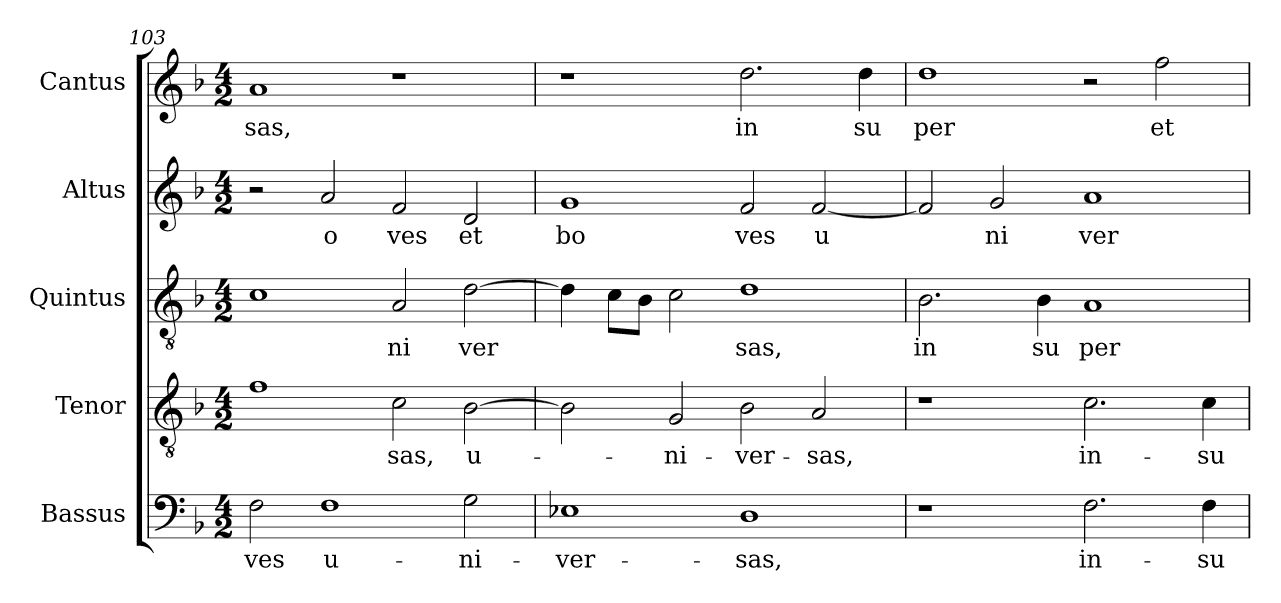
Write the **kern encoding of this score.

**kern	**text	**kern	**text	**kern	**text	**kern	**text	**kern	**text
*part5	*part5	*part4	*part4	*part3	*part3	*part2	*part2	*part1	*part1
*staff5	*staff5	*staff4	*staff4	*staff3	*staff3	*staff2	*staff2	*staff1	*staff1
*I"Bassus	*	*I"Tenor	*	*I"Quintus	*	*I"Altus	*	*I"Cantus	*
*I'Bassus	*	*I'Tenor	*	*I'Quintus	*	*I'Altus	*	*I'Cantus	*
*clefF4	*	*clefGv2	*	*clefGv2	*	*clefG2	*	*clefG2	*
*k[b-]	*	*k[b-]	*	*k[b-]	*	*k[b-]	*	*k[b-]	*
*F:	*	*F:	*	*F:	*	*F:	*	*F:	*
*M4/2	*	*M4/2	*	*M4/2	*	*M4/2	*	*M4/2	*
=103	=103	=103	=103	=103	=103	=103	=103	=103	=103
!	!LO:LY:b:cj	!	!	!	!	!	!	!	!LO:LY:b:cj
2F\	-ves	1f	.	1c	.	2r	.	1a	sas,
!	!LO:LY:b:cj	!	!	!	!	!	!LO:LY:b:cj	!	!
1F	u-	.	.	.	.	2a/	o	.	.
!	!	!	!LO:LY:b:cj	!	!LO:LY:b:cj	!	!LO:LY:b:cj	!	!
.	.	2c\	-sas,	2A/	ni	2f/	ves	1r	.
!	!LO:LY:b:cj	!	!LO:LY:b:cj	!	!LO:LY:b	!	!LO:LY:b:cj	!	!
2G\	-ni-	[>2B-\	u-	[>2d\	ver	2d/	et	.	.
=104	=104	=104	=104	=104	=104	=104	=104	=104	=104
!	!LO:LY:b:cj	!	!	!	!	!	!LO:LY:b:cj	!	!
1E-X	-ver-	2B-\]	.	4d\]	.	1g	bo	1r	.
.	.	.	.	8c\L	.	.	.	.	.
.	.	.	.	8B-\J	.	.	.	.	.
!	!	!	!LO:LY:b:cj	!	!	!	!	!	!
.	.	2G/	-ni-	2c\	.	.	.	.	.
!	!LO:LY:b:cj	!	!LO:LY:b:cj	!	!LO:LY:b:cj	!	!LO:LY:b:cj	!	!LO:LY:b:cj
1D	-sas,	2B-\	-ver-	1d	sas,	2f/	ves	2.dd\	in
!	!	!	!LO:LY:b:cj	!	!	!	!LO:LY:b:cj	!	!
.	.	2A/	-sas,	.	.	[<2f/	u	.	.
!	!	!	!	!	!	!	!	!	!LO:LY:b:cj
.	.	.	.	.	.	.	.	4dd\	su
=105	=105	=105	=105	=105	=105	=105	=105	=105	=105
!	!	!	!	!	!LO:LY:b:cj	!	!	!	!LO:LY:b:cj
1r	.	1r	.	2.B-\	in	2f/]	.	1dd	per
!	!	!	!	!	!	!	!LO:LY:b:cj	!	!
.	.	.	.	.	.	2g/	ni	.	.
!	!	!	!	!	!LO:LY:b:cj	!	!	!	!
.	.	.	.	4B-\	su	.	.	.	.
!	!LO:LY:b:cj	!	!LO:LY:b:cj	!	!LO:LY:b:cj	!	!LO:LY:b:cj	!	!
2.F\	in-	2.c\	in-	1A	per	1a	ver	2r	.
!	!	!	!	!	!	!	!	!	!LO:LY:b:cj
.	.	.	.	.	.	.	.	2ff\	et
!	!LO:LY:b:cj	!	!LO:LY:b:cj	!	!	!	!	!	!
4F\	-su-	4c\	-su-	.	.	.	.	.	.
=	=	=	=	=	=	=	=	=	=
*-	*-	*-	*-	*-	*-	*-	*-	*-	*-
